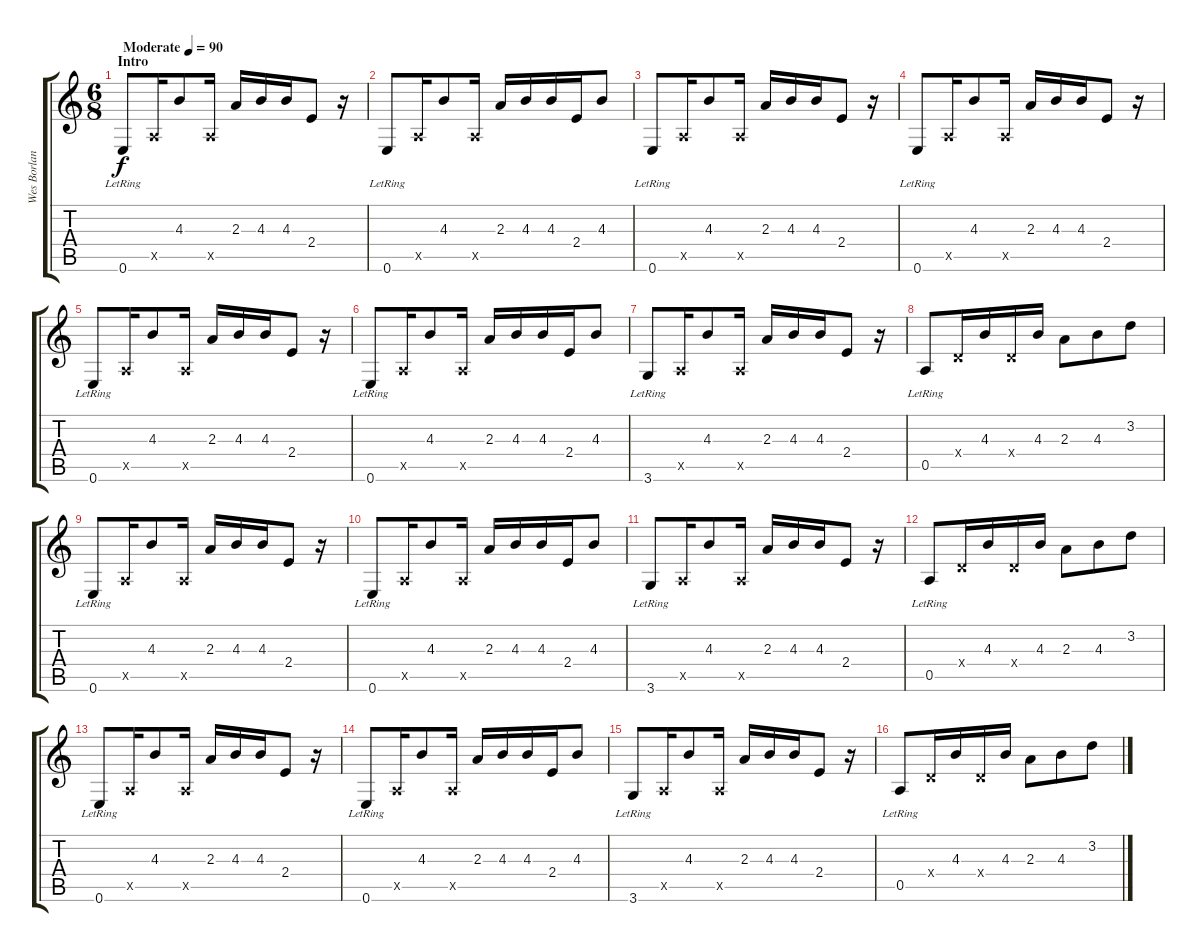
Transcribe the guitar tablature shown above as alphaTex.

\track ("Wes Borland" "Wes Borlan") {instrument electricguitarjazz}
\staff {score tabs}
\tuning (E4 B3 G3 D3 A2 E2) {hide}
\ts (6 8)
\section ("" "Intro")
\tempo (90 "Moderate")
\clef g2
\ks c
0.6{lr}.8{dy f instrument electricguitarjazz} 0.5{x}.16 4.3.8 0.5{x}.16 2.3.16 4.3.16 4.3.16 2.4.8 r.16 |
0.6{lr}.8 0.5{x}.16 4.3.8 0.5{x}.16 2.3.16 4.3.16 4.3.16 2.4.16 4.3.8 |
0.6{lr}.8 0.5{x}.16 4.3.8 0.5{x}.16 2.3.16 4.3.16 4.3.16 2.4.8 r.16 |
0.6{lr}.8 0.5{x}.16 4.3.8 0.5{x}.16 2.3.16 4.3.16 4.3.16 2.4.8 r.16 |
0.6{lr}.8 0.5{x}.16 4.3.8 0.5{x}.16 2.3.16 4.3.16 4.3.16 2.4.8 r.16 |
0.6{lr}.8 0.5{x}.16 4.3.8 0.5{x}.16 2.3.16 4.3.16 4.3.16 2.4.16 4.3.8 |
3.6{lr}.8 0.5{x}.16 4.3.8 0.5{x}.16 2.3.16 4.3.16 4.3.16 2.4.8 r.16 |
0.5{lr}.8 0.4{x}.16 4.3.16 0.4{x}.16 4.3.16 2.3.8 4.3.8 3.2.8 |
0.6{lr}.8 0.5{x}.16 4.3.8 0.5{x}.16 2.3.16 4.3.16 4.3.16 2.4.8 r.16 |
0.6{lr}.8 0.5{x}.16 4.3.8 0.5{x}.16 2.3.16 4.3.16 4.3.16 2.4.16 4.3.8 |
3.6{lr}.8 0.5{x}.16 4.3.8 0.5{x}.16 2.3.16 4.3.16 4.3.16 2.4.8 r.16 |
0.5{lr}.8 0.4{x}.16 4.3.16 0.4{x}.16 4.3.16 2.3.8 4.3.8 3.2.8 |
0.6{lr}.8 0.5{x}.16 4.3.8 0.5{x}.16 2.3.16 4.3.16 4.3.16 2.4.8 r.16 |
0.6{lr}.8 0.5{x}.16 4.3.8 0.5{x}.16 2.3.16 4.3.16 4.3.16 2.4.16 4.3.8 |
3.6{lr}.8 0.5{x}.16 4.3.8 0.5{x}.16 2.3.16 4.3.16 4.3.16 2.4.8 r.16 |
0.5{lr}.8 0.4{x}.16 4.3.16 0.4{x}.16 4.3.16 2.3.8 4.3.8 3.2.8
